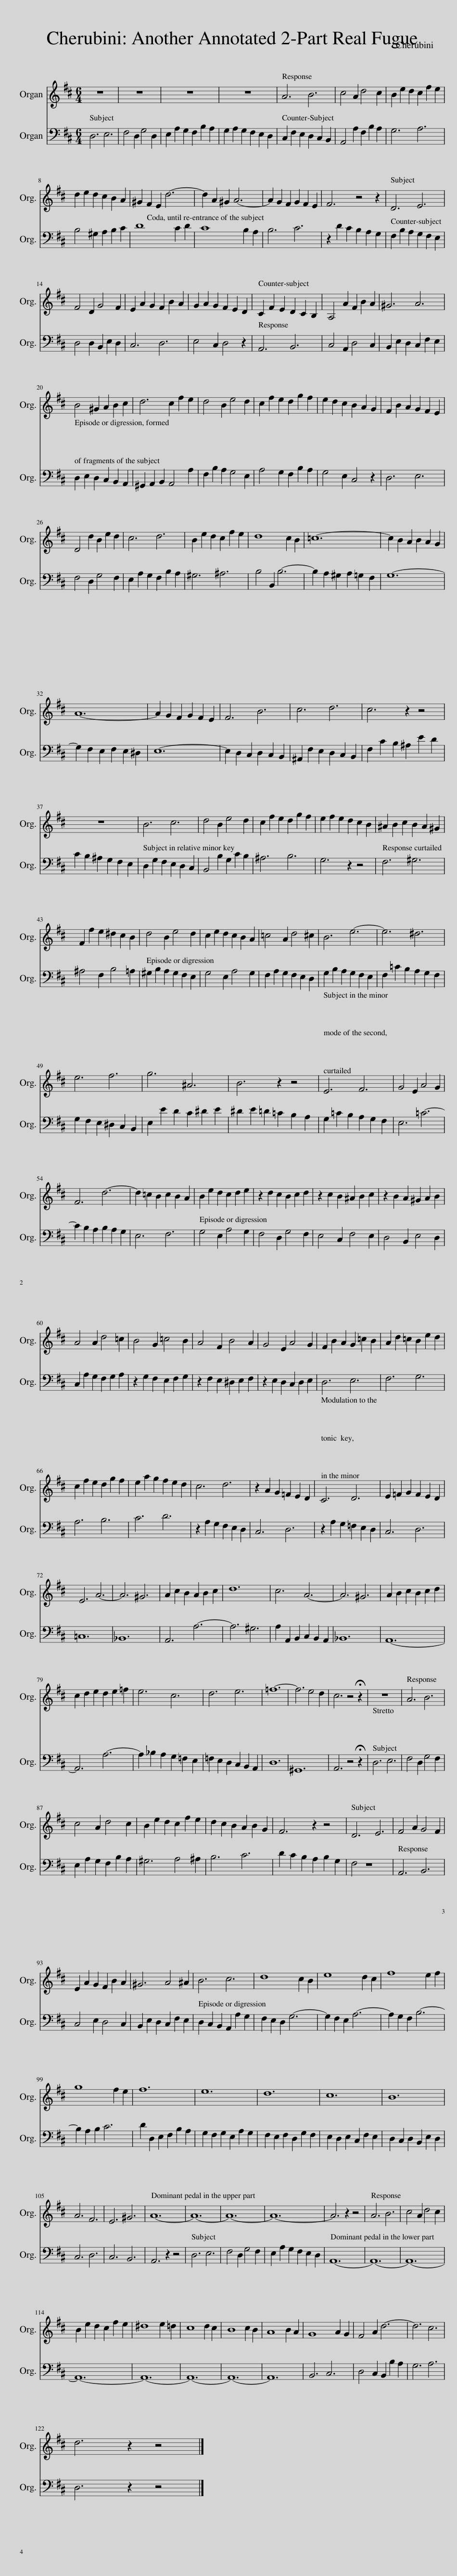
X:1
%%score 1 2
L:1/8
M:6/4
I:linebreak $
K:D
V:1 treble
V:2 bass
V:1
 z12 | z12 | z12 | z12 | A6 B6 | %5
 c4 A2 d4 c2 | B2 e2 d2 c2 f2 e2 |$ d2 e2 d2 c2 B2 A2 | ^G2 F2 E2 d6- | d2 A2 ^G2 A6- | %10
 A2 G2 F2 G2 F2 E2 | F6 z4 z2 | D6 E6 |$ F4 D2 G4 F2 | E2 A2 G2 F2 B2 A2 | %15
 G2 A2 G2 F2 E2 D2 | C2 F2 E2 D2 C2 B,2 | A,4 A2 F2 B2 A2 | ^G6 A6 |$ B4 ^G2 A2 B2 c2 | %20
 d6 c2 f2 e2 | d4 B2 e4 d2 | c2 f2 e2 d2 g2 f2 | e2 d2 c2 B2 A2 G2 | F2 B2 A2 G2 F2 E2 |$ %25
 D4 d2 B2 e2 d2 | c6 d6 | B2 e2 d2 c2 f2 e2 | d8 c2 B2 | =c12- | %30
 c2 B2 A2 B2 A2 G2 |$ A12- | A2 G2 F2 G2 F2 E2 | F6 B6 | c6 d6 | %35
 c6 z2 z4 |$ z12 | B6 c6 | d4 B2 e4 d2 | c2 f2 e2 d2 g2 f2 | %40
 e2 f2 e2 d2 c2 B2 | ^A2 B2 c2 B2 A2 ^G2 |$ F2 f2 e2 ^d2 c2 B2 | d4 B2 e4 d2 | c2 e2 d2 c2 B2 A2 | %45
 =c4 A2 d4 ^c2 | B6 e6- | e6 ^d6 |$ e6 f6 | g6 ^A6 | %50
 B6 z2 z4 | E6 F6 | G4 E2 A4 G2 |$ F6 d6- | d2 =c2 B2 c2 B2 A2 | %55
 B2 e2 d2 c2 d2 e2 | z2 d2 c2 B2 c2 d2 | z2 c2 B2 ^A2 B2 c2 | z2 B2 A2 ^G2 A2 B2 |$ A4 A2 d4 =c2 | %60
 B4 G2 =c4 B2 | A4 F2 B4 A2 | G4 E2 A4 G2 | F2 B2 A2 G2 =c2 B2 | A2 d2 =c2 B2 e2 d2 |$ %65
 c2 f2 e2 d2 g2 f2 | e2 a2 g2 f2 e2 d2 | c6 d6 | z2 A2 G2 =F2 E2 D2 | C6 D6 | %70
 E2 =F2 G2 F2 E2 D2 |$ E6 A6- | A6 ^G6 | A2 c2 B2 A2 B2 c2 | d12 | %75
 c6 A6- | A6 ^G6 | A2 B2 c2 B2 c2 d2 |$ c2 d2 e2 d2 e2 =f2 | e6 c6 | %80
 d6 e6 | =f12- | f6 e4 d2 | c6 z4 !fermata!z2 | z12 | %85
 A6 B6 |$ c4 A2 d4 c2 | B2 e2 d2 c2 f2 e2 | d2 c2 B2 A2 B2 G2 | F6 z2 z4 | %90
 D6 E6 | F4 A2 G4 F2 |$ E2 A2 G2 F2 B2 A2 | ^G6 A4 ^A2 | B6 c6 | %95
 d8 c2 B2 | e8 d2 c2 | f8 e2 f2 |$ g8 f2 e2 | f12 | %100
 e12 | d12 | c12 | B12 |$ A6 F6 | %105
 E6 ^G6 | A12- | A12- | A12- | A12- | %110
 A6 z2 z4 | A6 B6 | c4 A2 d4 c2 |$ B2 e2 d2 c2 f2 e2 | ^d8 e2 =d2 | %115
 c8 d2 c2 | B8 c2 B2 | A8 B2 A2 | G8 A2 G2 | F4 A2 d6- | %120
 d6 c6 |$ d6 z2 z4 |] %122
V:2
 D,6 E,6 | F,4 D,2 G,4 D,2 | E,2 A,2 G,2 F,2 B,2 A,2 | G,2 A,2 G,2 F,2 E,2 D,2 | C,2 F,2 E,2 D,2 C,2 B,,2 | %5
 A,,4 A,2 F,2 B,2 A,2 | G,6 A,6 |$ B,4 ^G,2 A,2 B,2 C2 | D8 C2 D2 | C8 B,2 A,2 | %10
 B,6 C6 | z2 D2 C2 B,2 A,2 G,2 | F,2 B,2 A,2 G,2 F,2 E,2 |$ D,4 D,2 B,,2 E,2 D,2 | C,6 D,6 | %15
 E,4 C,2 D,4 z2 | A,,6 B,,6 | C,4 A,,2 D,4 C,2 | B,,2 E,2 D,2 C,2 F,2 E,2 |$ D,2 E,2 D,2 C,2 B,,2 A,,2 | %20
 ^G,,2 A,,2 B,,2 A,,4 A,2 | F,2 B,2 A,2 G,4 E,2 | A,4 G,2 F,2 B,2 A,2 | G,4 E,2 C,4 z2 | D,6 E,6 |$ %25
 F,4 D,2 G,4 F,2 | E,2 A,2 G,2 F,2 B,2 A,2 | ^G,6 ^A,6 | B,4 B,,2 B,6- | B,2 A,2 ^G,2 A,2 =G,2 F,2 | %30
 G,12- |$ G,2 F,2 E,2 F,2 E,2 ^D,2 | E,12- | E,2 D,2 C,2 D,2 C,2 B,,2 | ^A,,2 F,2 E,2 D,2 C,2 B,,2 | %35
 F,2 C2 B,2 ^A,2 E2 D2 |$ C2 B,2 ^A,2 G,2 F,2 E,2 | D,2 G,2 F,2 E,2 D,2 C,2 | B,,4 B,2 G,2 C2 B,2 | ^A,6 B,6 | %40
 G,6 z2 z4 | F,6 ^G,6 |$ ^A,4 F,2 B,4 =A,2 | ^G,2 B,2 A,2 G,2 F,2 E,2 | G,4 E,2 A,4 G,2 | %45
 F,2 A,2 G,2 F,2 E,2 D,2 | G,2 B,2 A,2 G,2 F,2 E,2 | F,2 =C2 B,2 A,2 G,2 F,2 |$ G,2 F,2 E,2 ^D,2 C,2 B,,2 | E,2 E2 D2 C2 ^D2 E2 | %50
 ^D2 E2 =D2 =C2 B,2 A,2 | G,2 =C2 B,2 A,2 G,2 F,2 | E,6 =C6- |$ C2 B,2 A,2 B,2 A,2 G,2 | E,6 F,6 | %55
 G,4 E,2 A,4 G,2 | F,4 D,2 G,4 F,2 | E,4 C,2 F,4 E,2 | D,4 B,,2 E,4 D,2 |$ C,2 A,2 G,2 F,2 G,2 A,2 | %60
 z2 G,2 F,2 E,2 F,2 G,2 | z2 F,2 E,2 ^D,2 E,2 F,2 | z2 E,2 D,2 C,2 D,2 E,2 | D,6 E,6 | F,6 G,6 |$ %65
 A,6 B,6 | C6 D6 | z2 A,2 G,2 F,2 E,2 D,2 | C,6 D,6 | z2 A,2 G,2 =F,2 E,2 D,2 | %70
 C,6 D,6 |$ =C,12 | _B,,12 | A,,6 A,6- | A,6 ^G,6 | %75
 A,2 A,,2 B,,2 C,2 B,,2 A,,2 | _B,,12 | A,,12- |$ A,,6 A,6- | A,2 _B,2 A,2 G,2 =F,2 E,2 | %80
 =F,2 E,2 D,2 C,2 B,,2 A,,2 | D,12 | ^G,,12 | A,,6 z4 !fermata!z2 | D,6 E,6 | %85
 F,4 D,2 G,4 F,2 |$ E,2 A,2 G,2 F,2 B,2 A,2 | ^G,6 A,4 ^A,2 | B,6 C6 | D2 C2 B,2 A,2 B,2 G,2 | %90
 F,4 z8 | A,,6 B,,6 |$ C,4 E,2 D,4 C,2 | B,,2 E,2 D,2 C,2 F,2 E,2 | D,2 C,2 B,,2 A,,2 A,2 G,2 | %95
 F,2 E,2 D,2 G,6- | G,2 F,2 E,2 A,6- | A,2 G,2 F,2 B,6- |$ B,2 A,2 B,2 C6 | D2 D,2 E,2 F,2 B,2 A,2 | %100
 G,2 F,2 G,2 E,2 A,2 G,2 | F,2 E,2 F,2 D,2 G,2 F,2 | E,2 D,2 E,2 C,2 F,2 E,2 | D,2 C,2 D,2 B,,2 E,2 D,2 |$ C,6 D,6 | %105
 C,6 B,,6 | A,,6 z2 z4 | D,6 E,6 | F,4 D,2 G,4 F,2 | E,2 A,2 G,2 F,2 E,2 D,2 | %110
 A,,12- | A,,12- | A,,12- |$ A,,12- | A,,12- | %115
 A,,12- | A,,12- | A,,12 | B,,6 C,6 | D,4 C,2 B,,2 B,2 A,2 | %120
 G,6 A,6 |$ D,6 z2 z4 |] %122
